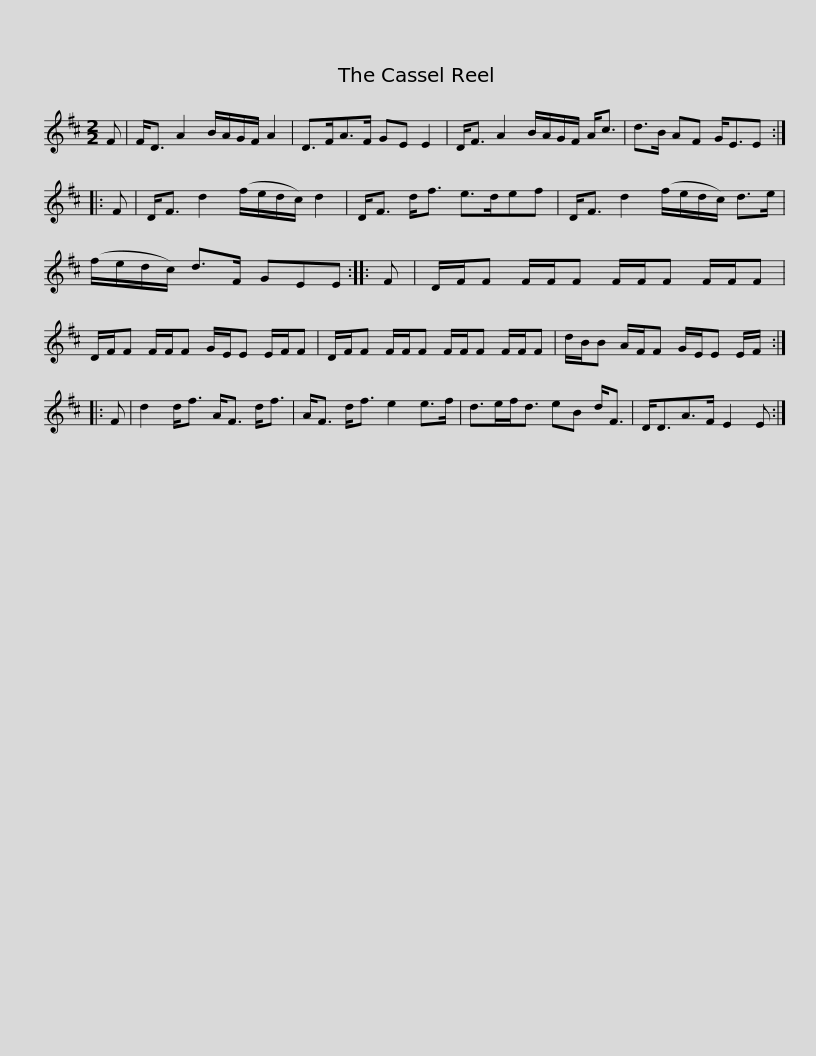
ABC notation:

X:1
L:1/8
M:2/2
I:linebreak $
K:D
V:1 treble
V:1
 F | F<D A2 B/A/G/F/ A2 | D>FA>F GE E2 | D<F A2 B/A/G/F/ A<c | d>B AF G<EE :: %5
 F |$ D<F d2 (f/e/d/c/) d2 | D<F d<f e>def | D<F d2 (f/e/d/c/) d>e | (f/e/d/c/) d>F GEE :: %10
 F |$ D/F/F F/F/F F/F/F F/F/F | D/F/F F/F/F G/E/E E/F/F | D/F/F F/F/F F/F/F F/F/F | d/B/B A/F/F G/E/E E/F/ ::$ %15
 F | d2 d<f A<F d<f | A<F d<f e2 e>f | d>ef<d eB d<F | D<DA>F E2 E :| %20
